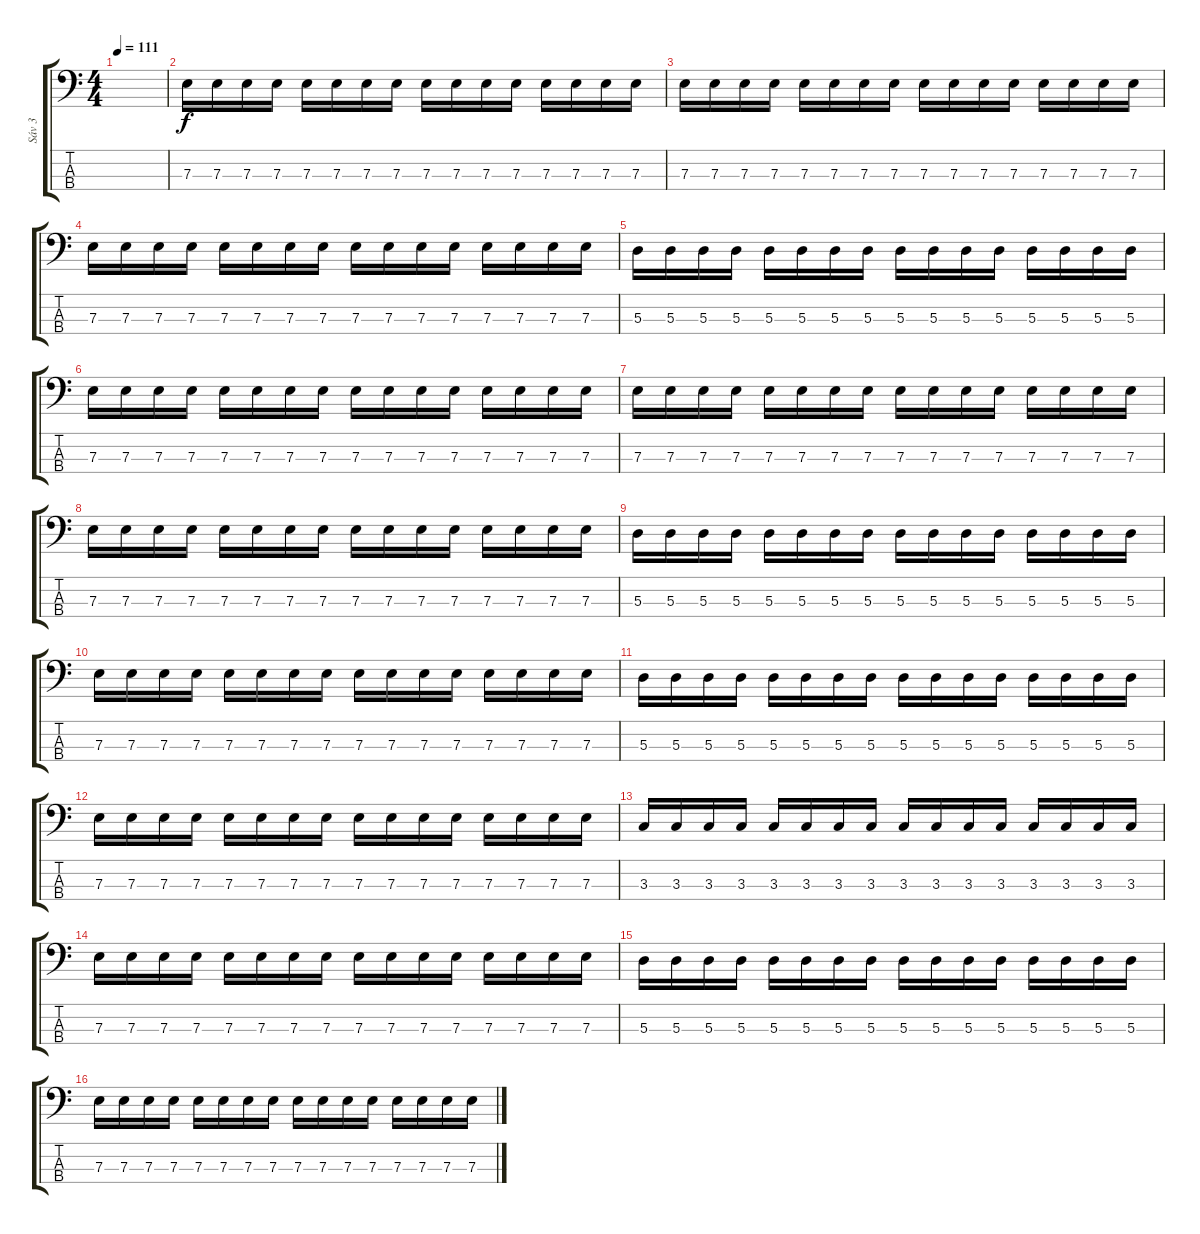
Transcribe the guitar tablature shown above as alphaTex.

\track ("Sáv 3" "Sáv 3") {instrument electricbasspick}
\staff {score tabs}
\tuning (G2 D2 A1 E1) {hide}
\ts (4 4)
\tempo 111
\clef f4
\ks c
|
7.3.16 7.3.16 7.3.16 7.3.16 7.3.16 7.3.16 7.3.16 7.3.16 7.3.16 7.3.16 7.3.16 7.3.16 7.3.16 7.3.16 7.3.16 7.3.16 |
7.3.16 7.3.16 7.3.16 7.3.16 7.3.16 7.3.16 7.3.16 7.3.16 7.3.16 7.3.16 7.3.16 7.3.16 7.3.16 7.3.16 7.3.16 7.3.16 |
7.3.16 7.3.16 7.3.16 7.3.16 7.3.16 7.3.16 7.3.16 7.3.16 7.3.16 7.3.16 7.3.16 7.3.16 7.3.16 7.3.16 7.3.16 7.3.16 |
5.3.16 5.3.16 5.3.16 5.3.16 5.3.16 5.3.16 5.3.16 5.3.16 5.3.16 5.3.16 5.3.16 5.3.16 5.3.16 5.3.16 5.3.16 5.3.16 |
7.3.16 7.3.16 7.3.16 7.3.16 7.3.16 7.3.16 7.3.16 7.3.16 7.3.16 7.3.16 7.3.16 7.3.16 7.3.16 7.3.16 7.3.16 7.3.16 |
7.3.16 7.3.16 7.3.16 7.3.16 7.3.16 7.3.16 7.3.16 7.3.16 7.3.16 7.3.16 7.3.16 7.3.16 7.3.16 7.3.16 7.3.16 7.3.16 |
7.3.16 7.3.16 7.3.16 7.3.16 7.3.16 7.3.16 7.3.16 7.3.16 7.3.16 7.3.16 7.3.16 7.3.16 7.3.16 7.3.16 7.3.16 7.3.16 |
5.3.16 5.3.16 5.3.16 5.3.16 5.3.16 5.3.16 5.3.16 5.3.16 5.3.16 5.3.16 5.3.16 5.3.16 5.3.16 5.3.16 5.3.16 5.3.16 |
7.3.16 7.3.16 7.3.16 7.3.16 7.3.16 7.3.16 7.3.16 7.3.16 7.3.16 7.3.16 7.3.16 7.3.16 7.3.16 7.3.16 7.3.16 7.3.16 |
5.3.16 5.3.16 5.3.16 5.3.16 5.3.16 5.3.16 5.3.16 5.3.16 5.3.16 5.3.16 5.3.16 5.3.16 5.3.16 5.3.16 5.3.16 5.3.16 |
7.3.16 7.3.16 7.3.16 7.3.16 7.3.16 7.3.16 7.3.16 7.3.16 7.3.16 7.3.16 7.3.16 7.3.16 7.3.16 7.3.16 7.3.16 7.3.16 |
3.3.16 3.3.16 3.3.16 3.3.16 3.3.16 3.3.16 3.3.16 3.3.16 3.3.16 3.3.16 3.3.16 3.3.16 3.3.16 3.3.16 3.3.16 3.3.16 |
7.3.16 7.3.16 7.3.16 7.3.16 7.3.16 7.3.16 7.3.16 7.3.16 7.3.16 7.3.16 7.3.16 7.3.16 7.3.16 7.3.16 7.3.16 7.3.16 |
5.3.16 5.3.16 5.3.16 5.3.16 5.3.16 5.3.16 5.3.16 5.3.16 5.3.16 5.3.16 5.3.16 5.3.16 5.3.16 5.3.16 5.3.16 5.3.16 |
7.3.16 7.3.16 7.3.16 7.3.16 7.3.16 7.3.16 7.3.16 7.3.16 7.3.16 7.3.16 7.3.16 7.3.16 7.3.16 7.3.16 7.3.16 7.3.16
